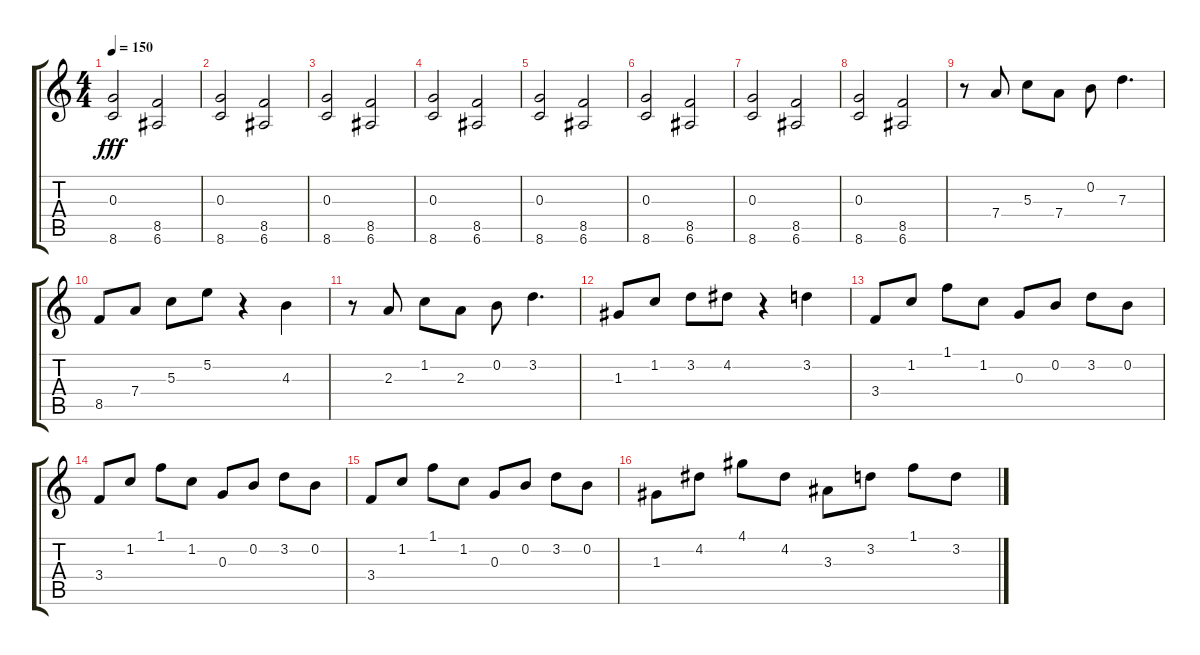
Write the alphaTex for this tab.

\track "" {instrument overdrivenguitar}
\staff {score tabs}
\tuning (E4 B3 G3 D3 A2 E2) {hide}
\ts (4 4)
\tempo 150
\clef g2
\ks c
(0.3 8.6).2{dy fff} (8.5 6.6).2 |
(0.3 8.6).2 (8.5 6.6).2 |
(0.3 8.6).2 (8.5 6.6).2 |
(0.3 8.6).2 (8.5 6.6).2 |
(0.3 8.6).2 (8.5 6.6).2 |
(0.3 8.6).2 (8.5 6.6).2 |
(0.3 8.6).2 (8.5 6.6).2 |
(0.3 8.6).2 (8.5 6.6).2 |
r.8 7.4.8 5.3.8 7.4.8 0.2.8 7.3.4{d} |
8.5.8 7.4.8 5.3.8 5.2.8 r.4 4.3.4 |
r.8 2.3.8 1.2.8 2.3.8 0.2.8 3.2.4{d} |
1.3.8 1.2.8 3.2.8 4.2.8 r.4 3.2.4 |
3.4.8 1.2.8 1.1.8 1.2.8 0.3.8 0.2.8 3.2.8 0.2.8 |
3.4.8 1.2.8 1.1.8 1.2.8 0.3.8 0.2.8 3.2.8 0.2.8 |
3.4.8 1.2.8 1.1.8 1.2.8 0.3.8 0.2.8 3.2.8 0.2.8 |
1.3.8 4.2.8 4.1.8 4.2.8 3.3.8 3.2.8 1.1.8 3.2.8
